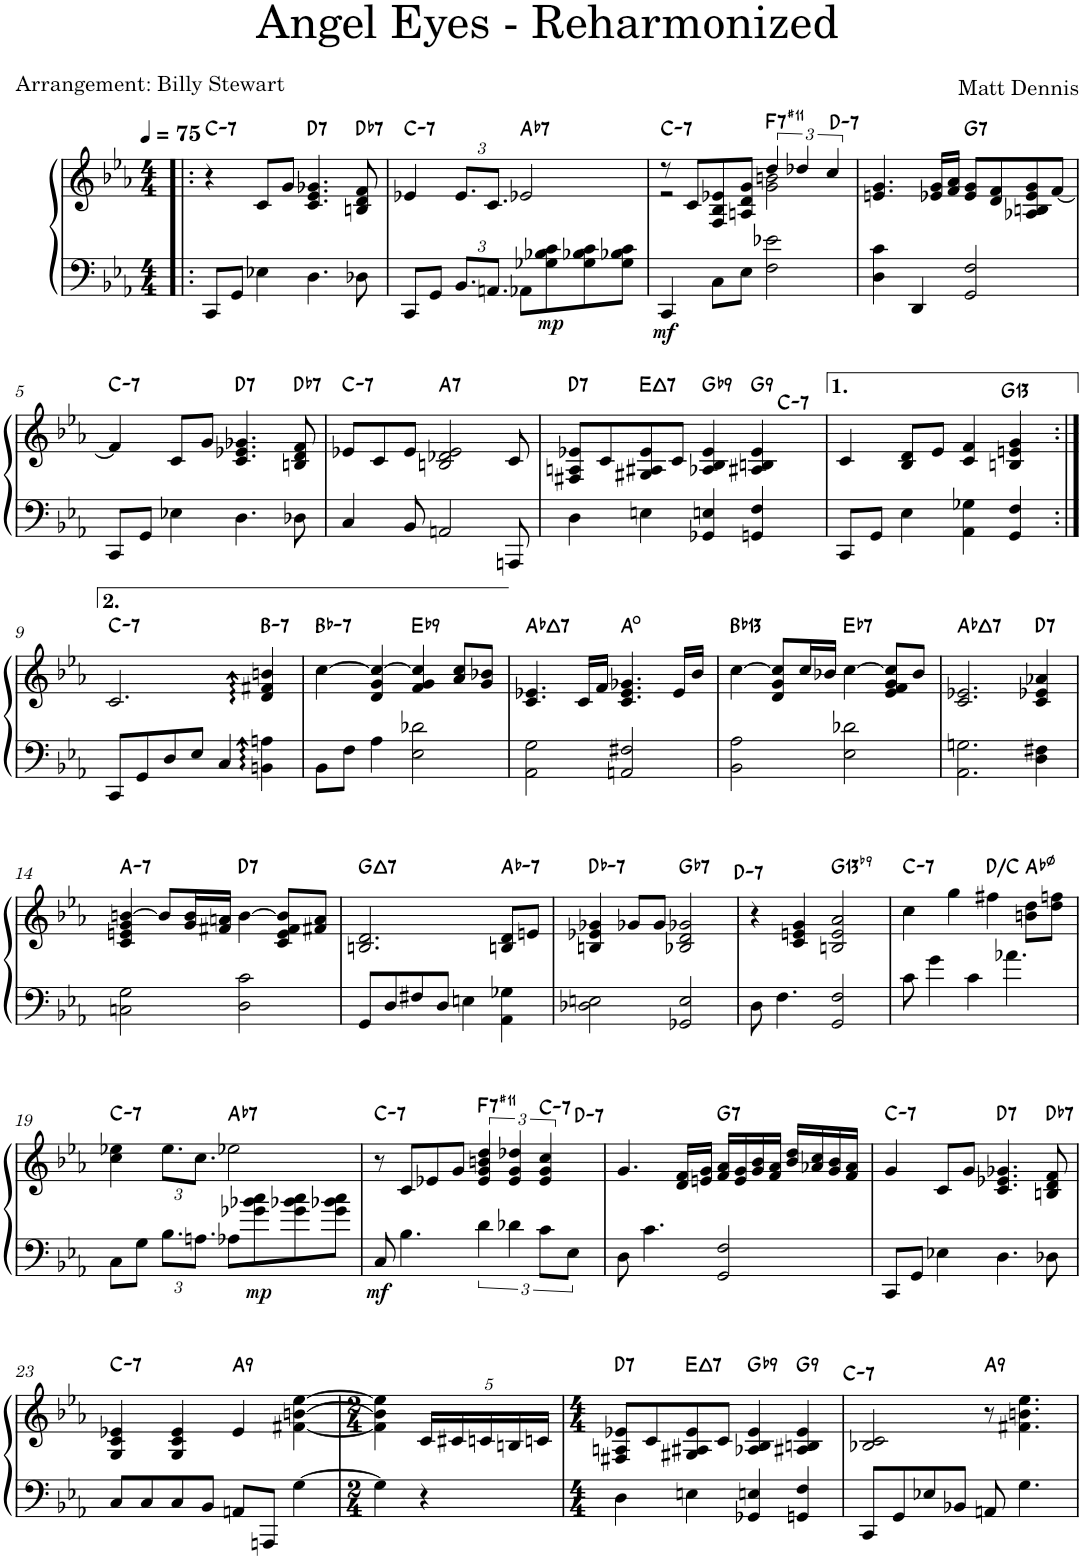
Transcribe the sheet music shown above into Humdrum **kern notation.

**kern	**kern	**dynam	**harte
*part1	*part1	*part1	*part1
*staff2	*staff1	*staff1/2	*
*I"Piano	*	*	*
*I'Pno.	*	*	*
*clefF4	*clefG2	*	*
*k[b-e-a-]	*k[b-e-a-]	*	*
*M4/4	*M4/4	*	*
*MM75	*MM75	*	*
=1!|:	=1!|:	=1!|:	=1!|:
!	!	!	!LO:H:kt=7
8CC/L	4r	.	C:min7
8GG/J	.	.	.
4E-X\	8c/L	.	.
.	8g/J	.	.
!	!	!	!LO:H:kt=7
4.D\	4.c/ 4.e-/ 4.g-X/	.	D:7
!	!	!	!LO:H:kt=7
8D-X\	8Bn/ 8d/ 8f/	.	Db:7
=2	=2	=2	=2
!	!	!	!LO:H:kt=7
8CC/L	4e-X/	.	C:min7
8GG/J	.	.	.
*Xbrackettup	*Xbrackettup	*	*
12.BB-/L	12.e-/L	.	.
12.AAn/J	12.c/J	.	.
!	!	!	!LO:H:kt=7
8AA-X\L	2e-X/	.	Ab:7
!	!	!LO:DY:b=2	!
8G-X\ 8B-X\ 8c\	.	mp	.
8G-\ 8B-X\ 8c\	.	.	.
8G-\ 8B-X\ 8c\J	.	.	.
=3	=3	=3	=3
*	*^	*	*
!	!	!	!LO:DY:b=2	!LO:H:kt=7
4CC/	8r	2r	mf	C:min7
.	8c/L	.	.	.
8C\L	8F/ 8B-/ 8e-X/	.	.	.
8E-\J	8An/ 8d/ 8g/J	.	.	.
*	*brackettup	*	*	*
!	!	!	!	!LO:H:kt=7
2F\ 2e-X\	6dd/	2g\ 2bn\	.	F:7(#11)
.	6dd-X/	.	.	.
.	6cc/	.	.	.
*	*v	*v	*	*
=4	=4	=4	=4
!	!	!	!LO:H:kt=7
4D\ 4c\	4.en/ 4.g/	.	D:min7
4DD/	.	.	.
.	16e-X/ 16g/LL	.	.
.	16f/ 16a-/JJ	.	.
!	!	!	!LO:H:kt=7
2GG/ 2F/	8e-/ 8g/L	.	G:7
.	8d/ 8f/	.	.
.	8A-X/ 8Bn/ 8e-/ 8g/	.	.
.	[8f/J	.	.
!!LO:LB:g=z
=5	=5	=5	=5
!	!	!	!LO:H:kt=7
8CC/L	4f/]	.	C:min7
8GG/J	.	.	.
4E-X\	8c/L	.	.
.	8g/J	.	.
!	!	!	!LO:H:kt=7
4.D\	4.c/ 4.e-X/ 4.g-X/	.	D:7
!	!	!	!LO:H:kt=7
8D-X\	8Bn/ 8d/ 8f/	.	Db:7
=6	=6	=6	=6
!	!	!	!LO:H:kt=7
4C/	8e-X/L	.	C:min7
.	8c/	.	.
8BB-/	8e-/J	.	.
!	!	!	!LO:H:kt=7
2AAn/	2Bn/ 2d-X/ 2e-/	.	A:7
8AAAn/	8c/	.	.
=7	=7	=7	=7
!	!	!	!LO:H:kt=7
4D\	8F#X/ 8An/ 8e-X/L	.	D:7
.	8c/	.	.
!	!	!	!LO:H:kt=7
4En\	8G#X/ 8A#X/ 8e-/	.	E:maj7
.	8c/J	.	.
!	!	!	!LO:H:kt=9
4GG-X/ 4En/	4A-X/ 4B-/ 4e-/	.	Gb:9
!	!	!	!LO:H:kt=9
4GGn/ 4F/	4A#X/ 4Bn/ 4e-/	.	G:9
=8	=8	=8	=8
!	!	!	!LO:H:kt=7
8CC/L	4c/	.	C:min7
8GG/J	.	.	.
4E-\	8B-/ 8d/L	.	.
.	8e-/J	.	.
4AA-\ 4G-X\	4c/ 4f/	.	.
!	!	!	!LO:H:kt=13
4GG/ 4F/	4Bn/ 4en/ 4g/	.	G:9(11,13)
!!LO:LB:g=z
=9:|!	=9:|!	=9:|!	=9:|!
!	!	!	!LO:H:kt=7
8CC/L	2.c/	.	C:min7
8GG/	.	.	.
8D/	.	.	.
8E-/J	.	.	.
4C/	.	.	.
!	!	!	!LO:H:kt=7
4BBn\: 4An\:	4d/: 4f#X/: 4bn/:	.	B:min7
=10	=10	=10	=10
!	!	!	!LO:H:kt=7
8BB-\L	[4cc\	.	Bb:min7
8F\J	.	.	.
4A-\	4d/ 4g/ 4cc/_	.	.
!	!	!	!LO:H:kt=9
2E-\ 2d-X\	4f/ 4g/ 4cc/]	.	Eb:9
.	8a-/ 8cc/L	.	.
.	8g/ 8b-X/J	.	.
=11	=11	=11	=11
!	!	!	!LO:H:kt=7
2AA-\ 2G\	4.c/ 4.e-X/	.	Ab:maj7
.	16c/LL	.	.
.	16f/JJ	.	.
2AAn/ 2F#X/	4.c/ 4.e-/ 4.g-X/	.	A:dim
.	16e-/LL	.	.
.	16b-/JJ	.	.
=12	=12	=12	=12
!	!	!	!LO:H:kt=13
2BB-\ 2A-\	[4cc\	.	Bb:9(11,13)
.	8d/ 8g/ 8cc/]L	.	.
.	16cc/L	.	.
.	16b-X/JJ	.	.
!	!	!	!LO:H:kt=7
2E-\ 2d-X\	[4cc\	.	Eb:7
.	8e-/ 8f/ 8g/ 8cc/]L	.	.
.	8b-/J	.	.
=13	=13	=13	=13
!	!	!	!LO:H:kt=7
2.AA-\ 2.Gn\	2.c/ 2.e-X/	.	Ab:maj7
!	!	!	!LO:H:kt=7
4D\ 4F#X\	4c/ 4e-X/ 4a-X/	.	D:7
!!LO:LB:g=z
=14	=14	=14	=14
!	!	!	!LO:H:kt=7
2Cn\ 2G\	4c/ 4en/ 4g/ [4bn/	.	A:min7
.	8b/L]	.	.
.	16g/ 16b/L	.	.
.	16f#X/ 16an/JJ	.	.
!	!	!	!LO:H:kt=7
2D\ 2c\	[4b\	.	D:7
.	8c/ 8e/ 8f#/ 8b/]L	.	.
.	8f#X/ 8a/J	.	.
=15	=15	=15	=15
!	!	!	!LO:H:kt=7
8GG/L	2.Bn/ 2.d/	.	G:maj7
8D/	.	.	.
8F#X/	.	.	.
8D/J	.	.	.
4En\	.	.	.
!	!	!	!LO:H:kt=7
4AA-\ 4G-X\	8Bn/ 8d/L	.	Ab:min7
.	8en/J	.	.
=16	=16	=16	=16
!	!	!	!LO:H:kt=7
2D-X\ 2En\	4Bn/ 4e-X/ 4g-X/	.	Db:min7
.	8g-X/L	.	.
.	8g-/J	.	.
!	!	!	!LO:H:kt=7
2GG-X/ 2E/	2B-X/ 2d/ 2g-X/	.	Gb:7
=17	=17	=17	=17
!	!	!	!LO:H:kt=7
8D\	4r	.	D:min7
4.F\	.	.	.
.	4c/ 4en/ 4g/	.	.
!	!	!	!LO:H:kt=13
2GG/ 2F/	2Bn/ 2e/ 2a-/	.	G:(3,5,b7,b9,11,13)
=18	=18	=18	=18
!	!	!	!LO:H:kt=7
8c\	4cc\	.	C:min7
4g\	.	.	.
.	4gg\	.	.
4c\	.	.	.
.	4ff#X\	.	D:maj/b7
4.a-X\	.	.	.
.	8bn\ 8dd\L	.	Ab:hdim7
.	8dd\ 8ffn\J	.	.
!!LO:LB:g=z
=19	=19	=19	=19
!	!	!	!LO:H:kt=7
8C\L	4cc\ 4ee-X\	.	C:min7
8G\J	.	.	.
*	*Xbrackettup	*	*
12.B-\L	12.ee-\L	.	.
12.An\J	12.cc\J	.	.
!	!	!	!LO:H:kt=7
8A-X\L	2ee-X\	.	Ab:7
!	!	!LO:DY:b=2	!
8g-X\ 8b-X\ 8cc\	.	mp	.
8g-\ 8b-X\ 8cc\	.	.	.
8g-\ 8b-X\ 8cc\J	.	.	.
=20	=20	=20	=20
!	!	!LO:DY:b=2	!LO:H:kt=7
8C/	8r	mf	C:min7
4.B-\	8c/L	.	.
.	8e-X/	.	.
.	8g/J	.	.
*brackettup	*brackettup	*	*
!	!	!	!LO:H:kt=7
6d\	6e-/ 6g/ 6bn/ 6dd/	.	F:7(#11)
6d-X\	6e-/ 6g/ 6dd-X/	.	.
!	!	!	!LO:H:kt=7
12c\L	6e-/ 6g/ 6cc/	.	C:min7
12E-\J	.	.	.
=21	=21	=21	=21
!	!	!	!LO:H:kt=7
8D\	4.g/	.	D:min7
4.c\	.	.	.
.	16d/ 16f/LL	.	.
.	16en/ 16g/JJ	.	.
!	!	!	!LO:H:kt=7
2GG/ 2F/	16f/ 16a-/LL	.	G:7
.	16e/ 16g/	.	.
.	16g/ 16b-/	.	.
.	16f/ 16a-/JJ	.	.
.	16b-/ 16dd/LL	.	.
.	16a-X/ 16cc/	.	.
.	16g/ 16b-/	.	.
.	16f/ 16a-/JJ	.	.
=22	=22	=22	=22
!	!	!	!LO:H:kt=7
8CC/L	4g/	.	C:min7
8GG/J	.	.	.
4E-X\	8c/L	.	.
.	8g/J	.	.
!	!	!	!LO:H:kt=7
4.D\	4.c/ 4.e-X/ 4.g-X/	.	D:7
!	!	!	!LO:H:kt=7
8D-X\	8Bn/ 8d/ 8f/	.	Db:7
!!LO:LB:g=z
=23	=23	=23	=23
!	!	!	!LO:H:kt=7
8C/L	4G/ 4c/ 4e-X/	.	C:min7
8C/	.	.	.
8C/	4G/ 4c/ 4e-/	.	.
8BB-/J	.	.	.
!	!	!	!LO:H:kt=9
8AAn/L	4e-/	.	A:9
8AAAn/J	.	.	.
[4G\	[4f#X\ [4bn\ [4ee-\	.	.
=24	=24	=24	=24
*M2/4	*M2/4	*	*
4G\]	4f#\] 4b\] 4ee-\]	.	.
*	*Xbrackettup	*	*
4r	20c/LL	.	.
.	20c#X/	.	.
.	20cn/	.	.
.	20Bn/	.	.
.	20cn/JJ	.	.
=25	=25	=25	=25
*M4/4	*M4/4	*	*
!	!	!	!LO:H:kt=7
4D\	8F#X/ 8An/ 8e-X/L	.	D:7
.	8c/	.	.
!	!	!	!LO:H:kt=7
4En\	8G#X/ 8A#X/ 8e-/	.	E:maj7
.	8c/J	.	.
!	!	!	!LO:H:kt=9
4GG-X/ 4En/	4A-X/ 4B-/ 4e-/	.	Gb:9
!	!	!	!LO:H:kt=9
4GGn/ 4F/	4A#X/ 4Bn/ 4e-/	.	G:9
=26	=26	=26	=26
!	!	!	!LO:H:kt=7
8CC/L	2B-X/ 2c/	.	C:min7
8GG/	.	.	.
8E-X/	.	.	.
8BB-X/J	.	.	.
!	!	!	!LO:H:kt=9
8AAn/	8r	.	A:9
4.G\	4.f#X\ 4.bn\ 4.ee-\	.	.
=	=	=	=
*-	*-	*-	*-
